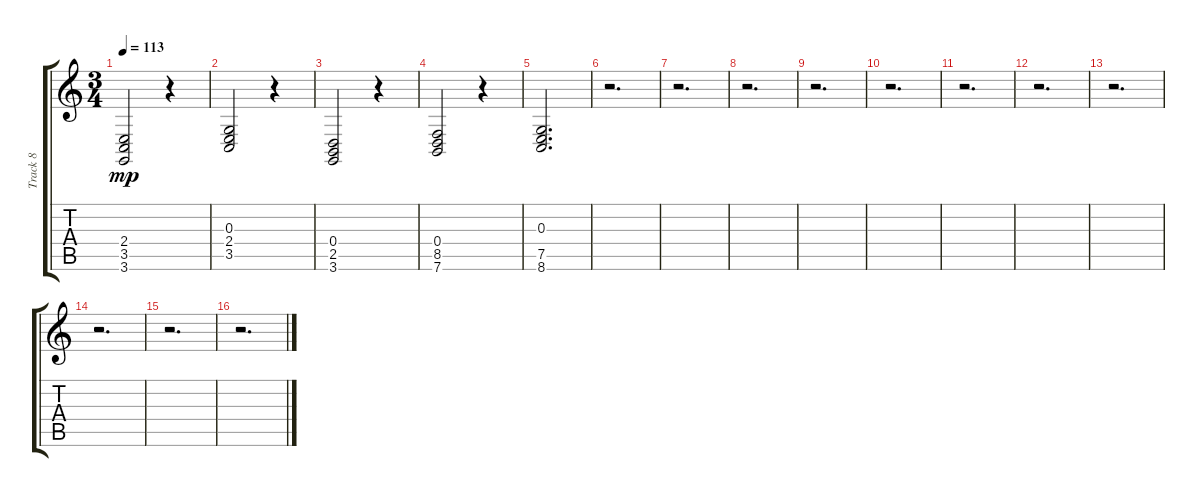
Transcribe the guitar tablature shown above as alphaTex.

\track ("Track 8" "Track 8") {instrument pad1newage}
\staff {score tabs}
\tuning (E4 B3 G3 D3 A2 E2) {hide}
\ts (3 4)
\tempo 113
\clef g2
\ks c
(2.4 3.5 3.6).2{dy mp} r.4 |
(0.3 2.4 3.5).2 r.4 |
(0.4 2.5 3.6).2 r.4 |
(0.4 8.5 7.6).2 r.4 |
(0.3 7.5 8.6).2{d} |
r.2{d} |
r.2{d} |
r.2{d} |
r.2{d} |
r.2{d} |
r.2{d} |
r.2{d} |
r.2{d} |
r.2{d} |
r.2{d} |
r.2{d}
